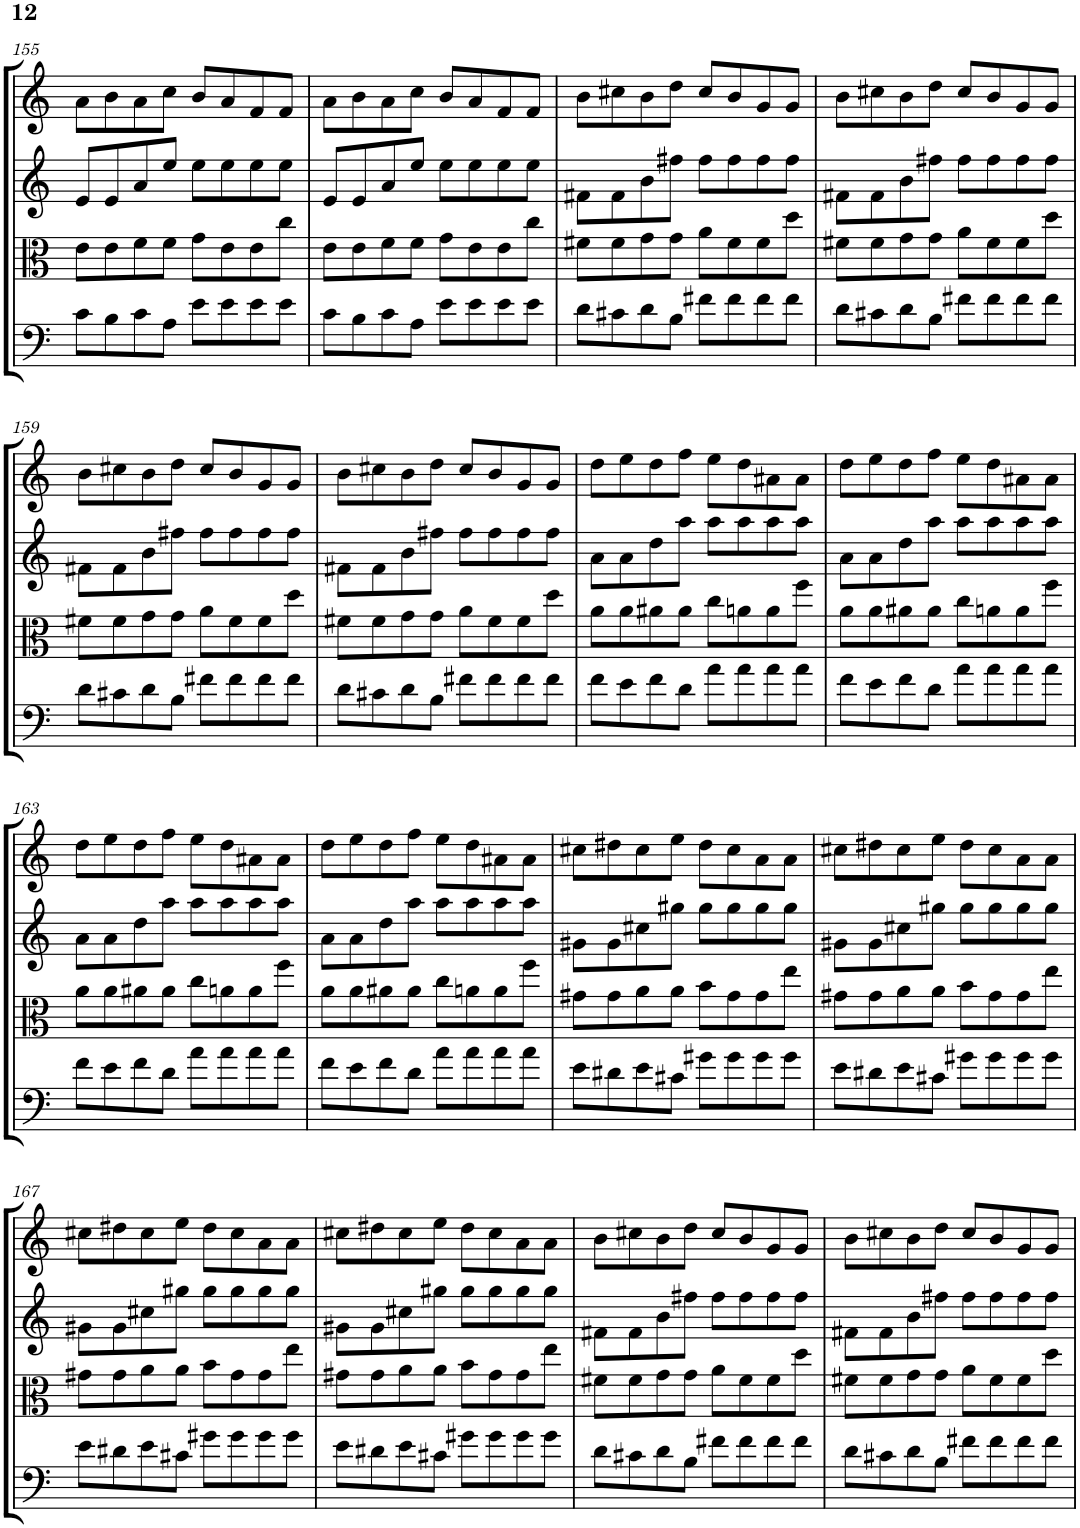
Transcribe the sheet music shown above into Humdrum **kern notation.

**kern	**kern	**kern	**kern
*part4	*part3	*part2	*part1
*staff4	*staff3	*staff2	*staff1
*I"Violoncello	*I"Viola	*I"Violin II	*I"Violin I
*I'Vc	*I'Vla	*I'Vln	*I'Vln
!!LO:PB:g=z
*clefF4	*clefC3	*clefG2	*clefG2
*k[]	*k[]	*k[]	*k[]
*M4/4	*M4/4	*M4/4	*M4/4
=155	=155	=155	=155
8c\L	8e\L	8e/L	8a\L
8B\	8e\	8e/	8b\
8c\	8f\	8a/	8a\
8A\J	8f\J	8ee/J	8cc\J
8e\L	8g\L	8ee\L	8b/L
8e\	8e\	8ee\	8a/
8e\	8e\	8ee\	8f/
8e\J	8cc\J	8ee\J	8f/J
=156	=156	=156	=156
8c\L	8e\L	8e/L	8a\L
8B\	8e\	8e/	8b\
8c\	8f\	8a/	8a\
8A\J	8f\J	8ee/J	8cc\J
8e\L	8g\L	8ee\L	8b/L
8e\	8e\	8ee\	8a/
8e\	8e\	8ee\	8f/
8e\J	8cc\J	8ee\J	8f/J
=157	=157	=157	=157
8d\L	8f#X\L	8f#X\L	8b\L
8c#X\	8f#\	8f#\	8cc#X\
8d\	8g\	8b\	8b\
8B\J	8g\J	8ff#X\J	8dd\J
8f#X\L	8a\L	8ff#\L	8cc#/L
8f#\	8f#\	8ff#\	8b/
8f#\	8f#\	8ff#\	8g/
8f#\J	8dd\J	8ff#\J	8g/J
=158	=158	=158	=158
8d\L	8f#X\L	8f#X\L	8b\L
8c#X\	8f#\	8f#\	8cc#X\
8d\	8g\	8b\	8b\
8B\J	8g\J	8ff#X\J	8dd\J
8f#X\L	8a\L	8ff#\L	8cc#/L
8f#\	8f#\	8ff#\	8b/
8f#\	8f#\	8ff#\	8g/
8f#\J	8dd\J	8ff#\J	8g/J
!!LO:LB:g=z
=159	=159	=159	=159
8d\L	8f#X\L	8f#X\L	8b\L
8c#X\	8f#\	8f#\	8cc#X\
8d\	8g\	8b\	8b\
8B\J	8g\J	8ff#X\J	8dd\J
8f#X\L	8a\L	8ff#\L	8cc#/L
8f#\	8f#\	8ff#\	8b/
8f#\	8f#\	8ff#\	8g/
8f#\J	8dd\J	8ff#\J	8g/J
=160	=160	=160	=160
8d\L	8f#X\L	8f#X\L	8b\L
8c#X\	8f#\	8f#\	8cc#X\
8d\	8g\	8b\	8b\
8B\J	8g\J	8ff#X\J	8dd\J
8f#X\L	8a\L	8ff#\L	8cc#/L
8f#\	8f#\	8ff#\	8b/
8f#\	8f#\	8ff#\	8g/
8f#\J	8dd\J	8ff#\J	8g/J
=161	=161	=161	=161
8f\L	8a\L	8a\L	8dd\L
8e\	8a\	8a\	8ee\
8f\	8a#X\	8dd\	8dd\
8d\J	8a#\J	8aa\J	8ff\J
8a\L	8cc\L	8aa\L	8ee\L
8a\	8an\	8aa\	8dd\
8a\	8a\	8aa\	8a#X\
8a\J	8ff\J	8aa\J	8a#\J
=162	=162	=162	=162
8f\L	8a\L	8a\L	8dd\L
8e\	8a\	8a\	8ee\
8f\	8a#X\	8dd\	8dd\
8d\J	8a#\J	8aa\J	8ff\J
8a\L	8cc\L	8aa\L	8ee\L
8a\	8an\	8aa\	8dd\
8a\	8a\	8aa\	8a#X\
8a\J	8ff\J	8aa\J	8a#\J
!!LO:LB:g=z
=163	=163	=163	=163
8f\L	8a\L	8a\L	8dd\L
8e\	8a\	8a\	8ee\
8f\	8a#X\	8dd\	8dd\
8d\J	8a#\J	8aa\J	8ff\J
8a\L	8cc\L	8aa\L	8ee\L
8a\	8an\	8aa\	8dd\
8a\	8a\	8aa\	8a#X\
8a\J	8ff\J	8aa\J	8a#\J
=164	=164	=164	=164
8f\L	8a\L	8a\L	8dd\L
8e\	8a\	8a\	8ee\
8f\	8a#X\	8dd\	8dd\
8d\J	8a#\J	8aa\J	8ff\J
8a\L	8cc\L	8aa\L	8ee\L
8a\	8an\	8aa\	8dd\
8a\	8a\	8aa\	8a#X\
8a\J	8ff\J	8aa\J	8a#\J
=165	=165	=165	=165
8e\L	8g#X\L	8g#X\L	8cc#X\L
8d#X\	8g#\	8g#\	8dd#X\
8e\	8a\	8cc#X\	8cc#\
8c#X\J	8a\J	8gg#X\J	8ee\J
8g#X\L	8b\L	8gg#\L	8dd#\L
8g#\	8g#\	8gg#\	8cc#\
8g#\	8g#\	8gg#\	8a\
8g#\J	8ee\J	8gg#\J	8a\J
=166	=166	=166	=166
8e\L	8g#X\L	8g#X\L	8cc#X\L
8d#X\	8g#\	8g#\	8dd#X\
8e\	8a\	8cc#X\	8cc#\
8c#X\J	8a\J	8gg#X\J	8ee\J
8g#X\L	8b\L	8gg#\L	8dd#\L
8g#\	8g#\	8gg#\	8cc#\
8g#\	8g#\	8gg#\	8a\
8g#\J	8ee\J	8gg#\J	8a\J
!!LO:LB:g=z
=167	=167	=167	=167
8e\L	8g#X\L	8g#X\L	8cc#X\L
8d#X\	8g#\	8g#\	8dd#X\
8e\	8a\	8cc#X\	8cc#\
8c#X\J	8a\J	8gg#X\J	8ee\J
8g#X\L	8b\L	8gg#\L	8dd#\L
8g#\	8g#\	8gg#\	8cc#\
8g#\	8g#\	8gg#\	8a\
8g#\J	8ee\J	8gg#\J	8a\J
=168	=168	=168	=168
8e\L	8g#X\L	8g#X\L	8cc#X\L
8d#X\	8g#\	8g#\	8dd#X\
8e\	8a\	8cc#X\	8cc#\
8c#X\J	8a\J	8gg#X\J	8ee\J
8g#X\L	8b\L	8gg#\L	8dd#\L
8g#\	8g#\	8gg#\	8cc#\
8g#\	8g#\	8gg#\	8a\
8g#\J	8ee\J	8gg#\J	8a\J
=169	=169	=169	=169
8d\L	8f#X\L	8f#X\L	8b\L
8c#X\	8f#\	8f#\	8cc#X\
8d\	8g\	8b\	8b\
8B\J	8g\J	8ff#X\J	8dd\J
8f#X\L	8a\L	8ff#\L	8cc#/L
8f#\	8f#\	8ff#\	8b/
8f#\	8f#\	8ff#\	8g/
8f#\J	8dd\J	8ff#\J	8g/J
=170	=170	=170	=170
8d\L	8f#X\L	8f#X\L	8b\L
8c#X\	8f#\	8f#\	8cc#X\
8d\	8g\	8b\	8b\
8B\J	8g\J	8ff#X\J	8dd\J
8f#X\L	8a\L	8ff#\L	8cc#/L
8f#\	8f#\	8ff#\	8b/
8f#\	8f#\	8ff#\	8g/
8f#\J	8dd\J	8ff#\J	8g/J
=	=	=	=
*-	*-	*-	*-
